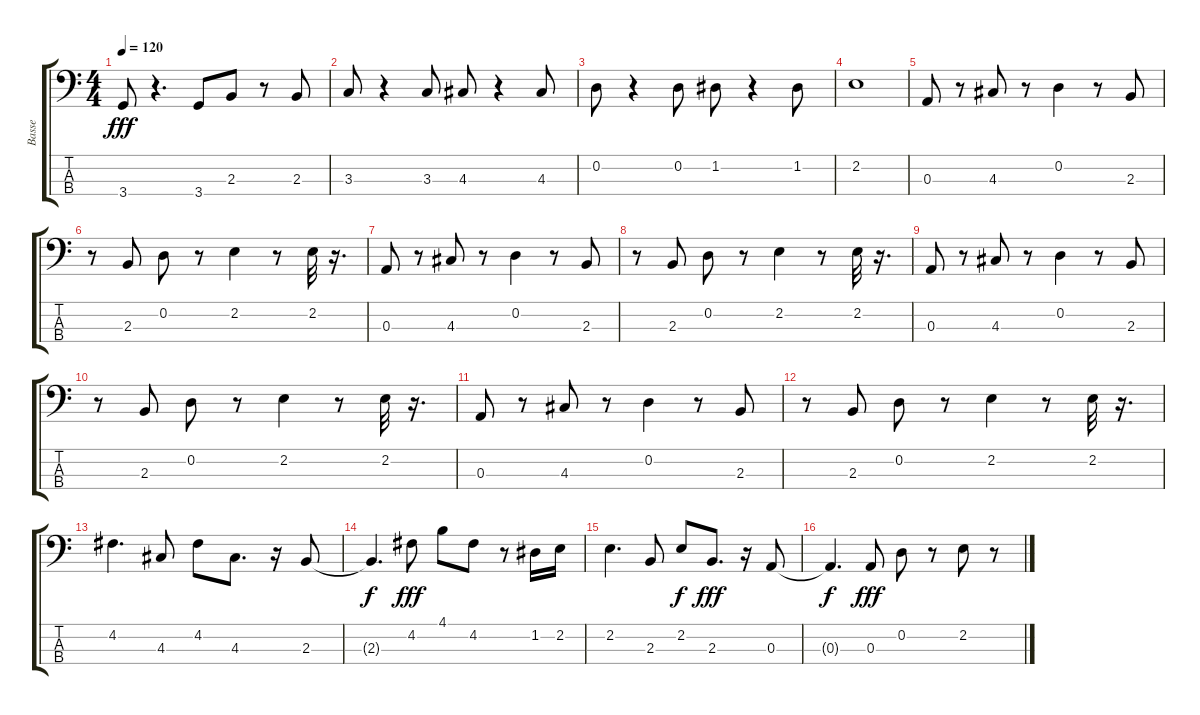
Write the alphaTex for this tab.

\track ("Basse" "Basse") {instrument electricbasspick}
\staff {score tabs}
\tuning (G2 D2 A1 E1) {hide}
\ts (4 4)
\tempo 120
\clef f4
\ks c
3.4.8{dy fff} r.4{d} 3.4.8 2.3.8 r.8 2.3.8 |
3.3.8 r.4 3.3.8 4.3.8 r.4 4.3.8 |
0.2.8 r.4 0.2.8 1.2.8 r.4 1.2.8 |
2.2.1 |
0.3.8 r.8 4.3.8 r.8 0.2.4 r.8 2.3.8 |
r.8 2.3.8 0.2.8 r.8 2.2.4 r.8 2.2.32 r.16{d} |
0.3.8 r.8 4.3.8 r.8 0.2.4 r.8 2.3.8 |
r.8 2.3.8 0.2.8 r.8 2.2.4 r.8 2.2.32 r.16{d} |
0.3.8 r.8 4.3.8 r.8 0.2.4 r.8 2.3.8 |
r.8 2.3.8 0.2.8 r.8 2.2.4 r.8 2.2.32 r.16{d} |
0.3.8 r.8 4.3.8 r.8 0.2.4 r.8 2.3.8 |
r.8 2.3.8 0.2.8 r.8 2.2.4 r.8 2.2.32 r.16{d} |
4.2.4{d} 4.3.8 4.2.8 4.3.8{d} r.16 2.3.8 |
2.3{t}.4{d dy f} 4.2.8{dy fff} 4.1.8 4.2.8 r.8 1.2.16 2.2.16 |
2.2.4{d} 2.3.8 2.2.8{dy f} 2.3.8{d dy fff} r.16 0.3.8 |
0.3{t}.4{d dy f} 0.3.8{dy fff} 0.2.8 r.8 2.2.8 r.8
